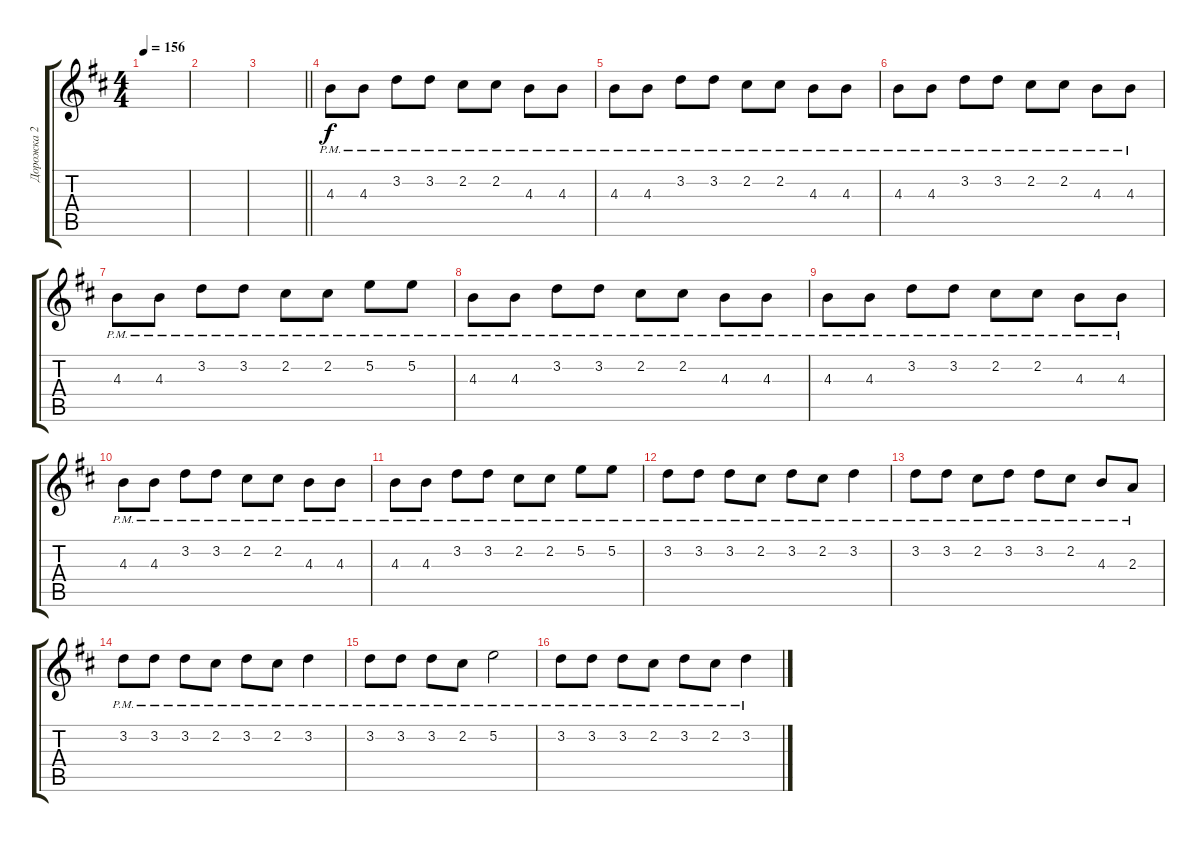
\track ("Дорожка 2" "Дорожка 2") {instrument distortionguitar}
\staff {score tabs}
\tuning (E4 B3 G3 D3 A2 E2) {hide}
\ts (4 4)
\tempo 156
\clef g2
\ks bminor
|
|
\barLineRight lightlight
|
4.3{pm}.8 4.3{pm}.8 3.2{pm}.8 3.2{pm}.8 2.2{pm}.8 2.2{pm}.8 4.3{pm}.8 4.3{pm}.8 |
4.3{pm}.8 4.3{pm}.8 3.2{pm}.8 3.2{pm}.8 2.2{pm}.8 2.2{pm}.8 4.3{pm}.8 4.3{pm}.8 |
4.3{pm}.8 4.3{pm}.8 3.2{pm}.8 3.2{pm}.8 2.2{pm}.8 2.2{pm}.8 4.3{pm}.8 4.3{pm}.8 |
4.3{pm}.8 4.3{pm}.8 3.2{pm}.8 3.2{pm}.8 2.2{pm}.8 2.2{pm}.8 5.2{pm}.8 5.2{pm}.8 |
4.3{pm}.8 4.3{pm}.8 3.2{pm}.8 3.2{pm}.8 2.2{pm}.8 2.2{pm}.8 4.3{pm}.8 4.3{pm}.8 |
4.3{pm}.8 4.3{pm}.8 3.2{pm}.8 3.2{pm}.8 2.2{pm}.8 2.2{pm}.8 4.3{pm}.8 4.3{pm}.8 |
4.3{pm}.8 4.3{pm}.8 3.2{pm}.8 3.2{pm}.8 2.2{pm}.8 2.2{pm}.8 4.3{pm}.8 4.3{pm}.8 |
4.3{pm}.8 4.3{pm}.8 3.2{pm}.8 3.2{pm}.8 2.2{pm}.8 2.2{pm}.8 5.2{pm}.8 5.2{pm}.8 |
3.2{pm}.8 3.2{pm}.8 3.2{pm}.8 2.2{pm}.8 3.2{pm}.8 2.2{pm}.8 3.2{pm}.4 |
3.2{pm}.8 3.2{pm}.8 2.2{pm}.8 3.2{pm}.8 3.2{pm}.8 2.2{pm}.8 4.3{pm}.8 2.3{pm}.8 |
3.2{pm}.8 3.2{pm}.8 3.2{pm}.8 2.2{pm}.8 3.2{pm}.8 2.2{pm}.8 3.2{pm}.4 |
3.2{pm}.8 3.2{pm}.8 3.2{pm}.8 2.2{pm}.8 5.2{pm}.2 |
3.2{pm}.8 3.2{pm}.8 3.2{pm}.8 2.2{pm}.8 3.2{pm}.8 2.2{pm}.8 3.2{pm}.4
